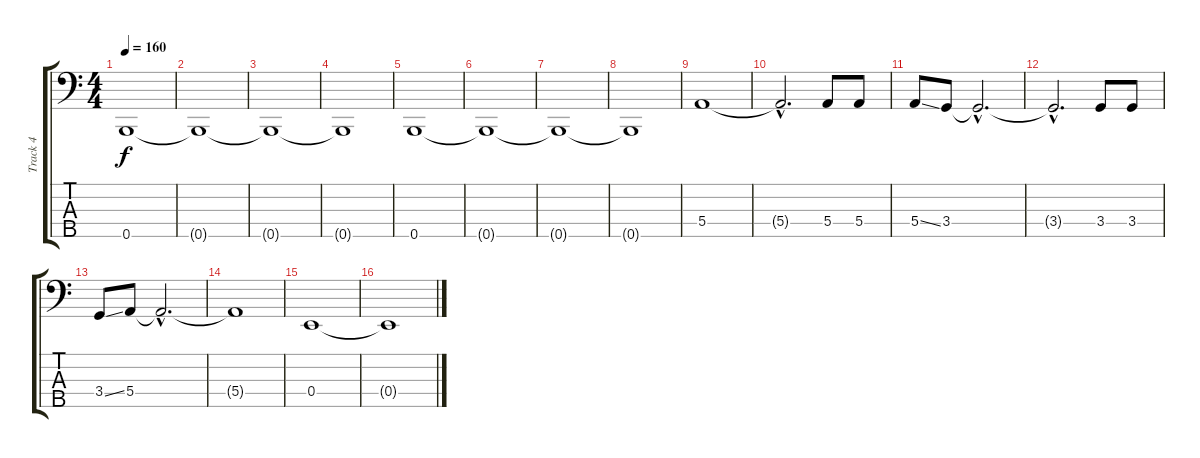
\track ("Track 4" "Track 4") {instrument electricbassfinger}
\staff {score tabs}
\tuning (G2 D2 A1 E1 B0) {hide}
\ts (4 4)
\section ("" "")
\tempo 160
\clef f4
\ks c
0.5.1{dy f instrument electricbassfinger} |
0.5{t}.1 |
0.5{t}.1 |
0.5{t}.1 |
0.5.1 |
0.5{t}.1 |
0.5{t}.1 |
0.5{t}.1 |
5.4.1 |
5.4{hac t}.2{d} 5.4.8 5.4.8 |
5.4{ss}.8 3.4.8 3.4{hac t}.2{d} |
3.4{hac t}.2{d} 3.4.8 3.4.8 |
3.4{ss}.8 5.4.8 5.4{hac t}.2{d} |
5.4{t}.1 |
0.4.1 |
0.4{t}.1
